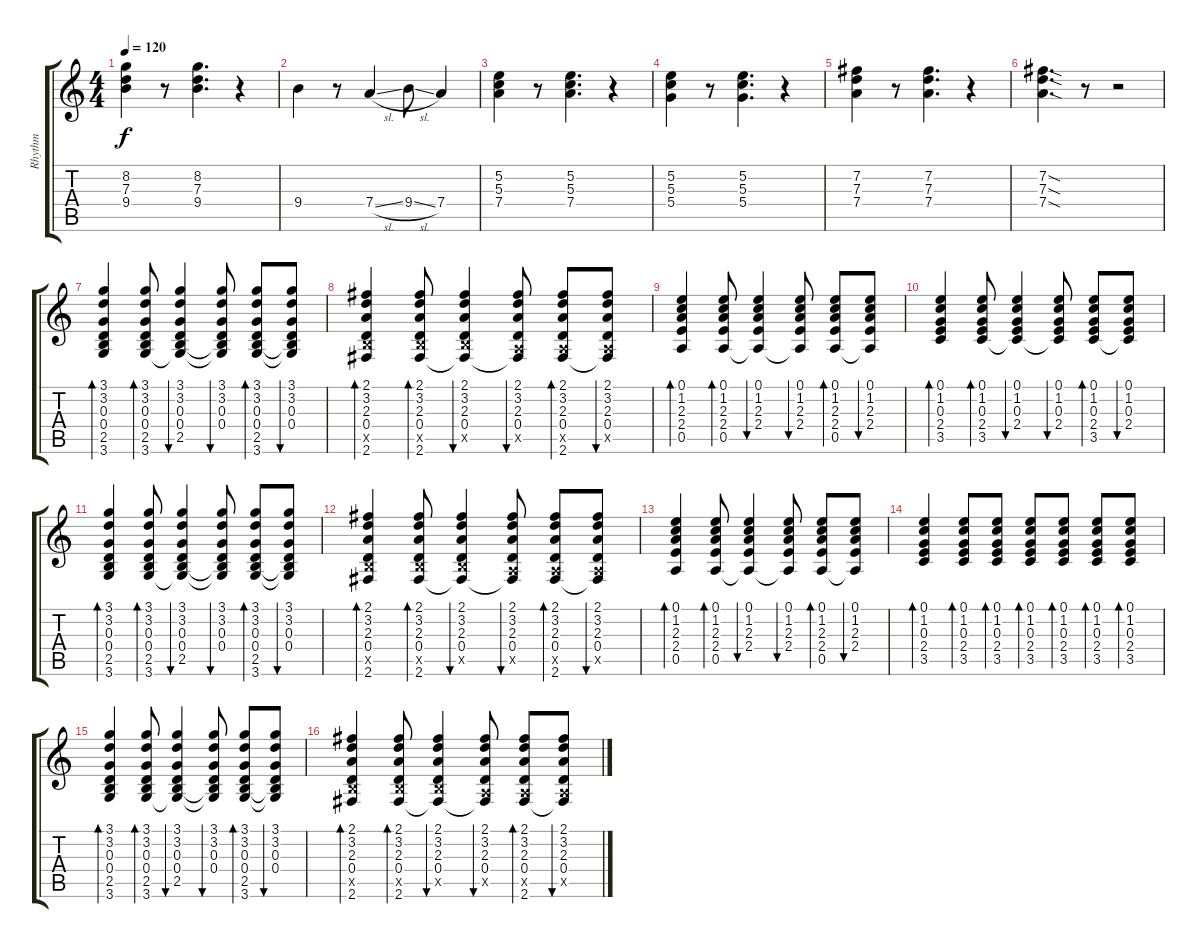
\track ("Rhythm" "Rhythm") {instrument overdrivenguitar}
\staff {score tabs}
\tuning (E4 B3 G3 D3 A2 E2) {hide}
\ts (4 4)
\tempo 120
\clef g2
\ks c
(8.2 7.3 9.4).4{dy f} r.8 (8.2 7.3 9.4).4{d} r.4 |
9.4.4 r.8 7.4{sl}.4 9.4{sl}.8 7.4.4 |
(5.2 5.3 7.4).4 r.8 (5.2 5.3 7.4).4{d} r.4 |
(5.2 5.3 5.4).4 r.8 (5.2 5.3 5.4).4{d} r.4 |
(7.2 7.3 7.4).4 r.8 (7.2 7.3 7.4).4{d} r.4 |
(7.2{sod} 7.3{sod} 7.4{sod}).4{d} r.8 r.2 |
(3.1 3.2 0.3 0.4 2.5 3.6).4{bd 30 volume 7} (3.1 3.2 0.3 0.4 2.5 3.6).8{bd 30} (3.1 3.2 0.3 0.4 2.5 3.6{t}).4{bu 30} (3.1 3.2 0.3 0.4 2.5{t} 3.6{t}).8{bu 30} (3.1 3.2 0.3 0.4 2.5 3.6).8{bd 30} (3.1 3.2 0.3 0.4 2.5{t} 3.6{t}).8{bu 30} |
(2.1 3.2 2.3 0.4 2.5{x} 2.6).4{bd 30} (2.1 3.2 2.3 0.4 2.5{x} 2.6).8{bd 30} (2.1 3.2 2.3 0.4 2.5{x} 2.6{t}).4{bu 30} (2.1 3.2 2.3 0.4 0.5{x} 2.6{t}).8{bu 30} (2.1 3.2 2.3 0.4 0.5{x} 2.6).8{bd 30} (2.1 3.2 2.3 0.4 0.5{x} 2.6{t}).8{bu 30} |
(0.1 1.2 2.3 2.4 0.5).4{bd 30} (0.1 1.2 2.3 2.4 0.5).8{bd 30} (0.1 1.2 2.3 2.4 0.5{t}).4{bu 30} (0.1 1.2 2.3 2.4 0.5{t}).8{bu 30} (0.1 1.2 2.3 2.4 0.5).8{bd 30} (0.1 1.2 2.3 2.4 0.5{t}).8{bu 30} |
(0.1 1.2 0.3 2.4 3.5).4{bd 30} (0.1 1.2 0.3 2.4 3.5).8{bd 30} (0.1 1.2 0.3 2.4 3.5{t}).4{bu 30} (0.1 1.2 0.3 2.4 3.5{t}).8{bu 30} (0.1 1.2 0.3 2.4 3.5).8{bd 30} (0.1 1.2 0.3 2.4 3.5{t}).8{bu 30} |
(3.1 3.2 0.3 0.4 2.5 3.6).4{bd 30} (3.1 3.2 0.3 0.4 2.5 3.6).8{bd 30} (3.1 3.2 0.3 0.4 2.5 3.6{t}).4{bu 30} (3.1 3.2 0.3 0.4 2.5{t} 3.6{t}).8{bu 30} (3.1 3.2 0.3 0.4 2.5 3.6).8{bd 30} (3.1 3.2 0.3 0.4 2.5{t} 3.6{t}).8{bu 30} |
(2.1 3.2 2.3 0.4 2.5{x} 2.6).4{bd 30} (2.1 3.2 2.3 0.4 2.5{x} 2.6).8{bd 30} (2.1 3.2 2.3 0.4 2.5{x} 2.6{t}).4{bu 30} (2.1 3.2 2.3 0.4 0.5{x} 2.6{t}).8{bu 30} (2.1 3.2 2.3 0.4 0.5{x} 2.6).8{bd 30} (2.1 3.2 2.3 0.4 0.5{x} 2.6{t}).8{bu 30} |
(0.1 1.2 2.3 2.4 0.5).4{bd 30} (0.1 1.2 2.3 2.4 0.5).8{bd 30} (0.1 1.2 2.3 2.4 0.5{t}).4{bu 30} (0.1 1.2 2.3 2.4 0.5{t}).8{bu 30} (0.1 1.2 2.3 2.4 0.5).8{bd 30} (0.1 1.2 2.3 2.4 0.5{t}).8{bu 30} |
(0.1 1.2 0.3 2.4 3.5).4{bd 30} (0.1 1.2 0.3 2.4 3.5).8{bd 30} (0.1 1.2 0.3 2.4 3.5).8{bd 30} (0.1 1.2 0.3 2.4 3.5).8{bd 30} (0.1 1.2 0.3 2.4 3.5).8{bd 30} (0.1 1.2 0.3 2.4 3.5).8{bd 30} (0.1 1.2 0.3 2.4 3.5).8{bd 30} |
(3.1 3.2 0.3 0.4 2.5 3.6).4{bd 30} (3.1 3.2 0.3 0.4 2.5 3.6).8{bd 30} (3.1 3.2 0.3 0.4 2.5 3.6{t}).4{bu 30} (3.1 3.2 0.3 0.4 2.5{t} 3.6{t}).8{bu 30} (3.1 3.2 0.3 0.4 2.5 3.6).8{bd 30} (3.1 3.2 0.3 0.4 2.5{t} 3.6{t}).8{bu 30} |
(2.1 3.2 2.3 0.4 2.5{x} 2.6).4{bd 30} (2.1 3.2 2.3 0.4 2.5{x} 2.6).8{bd 30} (2.1 3.2 2.3 0.4 2.5{x} 2.6{t}).4{bu 30} (2.1 3.2 2.3 0.4 0.5{x} 2.6{t}).8{bu 30} (2.1 3.2 2.3 0.4 0.5{x} 2.6).8{bd 30} (2.1 3.2 2.3 0.4 0.5{x} 2.6{t}).8{bu 30}
